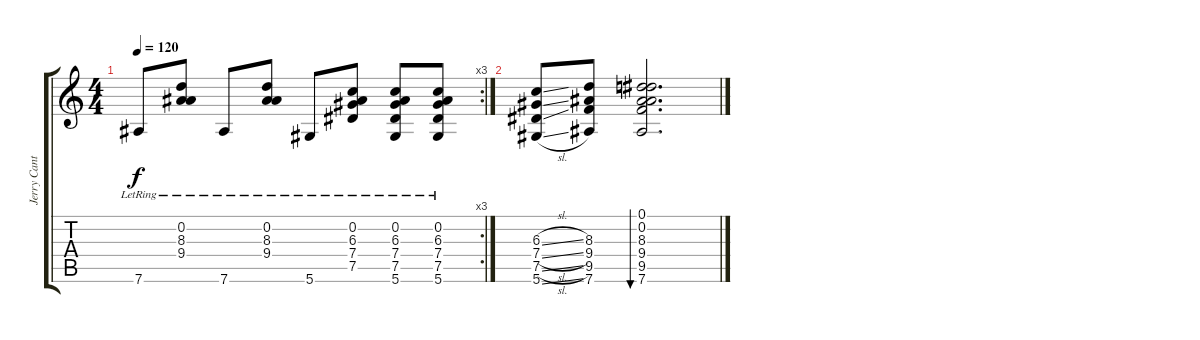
\track ("Jerry Cantrell" "Jerry Cant") {instrument acousticguitarsteel}
\staff {score tabs}
\tuning (Eb4 Bb3 Gb3 Db3 Ab2 Eb2) {hide}
\rc 3
\ts (4 4)
\tempo 120
\clef g2
\ks c
7.6{lr}.8{dy f} (0.2{lr} 8.3{lr} 9.4{lr}).8 7.6{lr}.8 (0.2{lr} 8.3{lr} 9.4{lr}).8 5.6{lr}.8 (0.2{lr} 6.3{lr} 7.4{lr} 7.5{lr}).8 (0.2{lr} 6.3{lr} 7.4{lr} 7.5{lr} 5.6{lr}).8 (0.2{lr} 6.3{lr} 7.4{lr} 7.5{lr} 5.6{lr}).8 |
(6.3{sl} 7.4{sl} 7.5{sl} 5.6{sl}).8 (8.3 9.4 9.5 7.6).8 (0.1 0.2 8.3 9.4 9.5 7.6).2{d bu 240}
